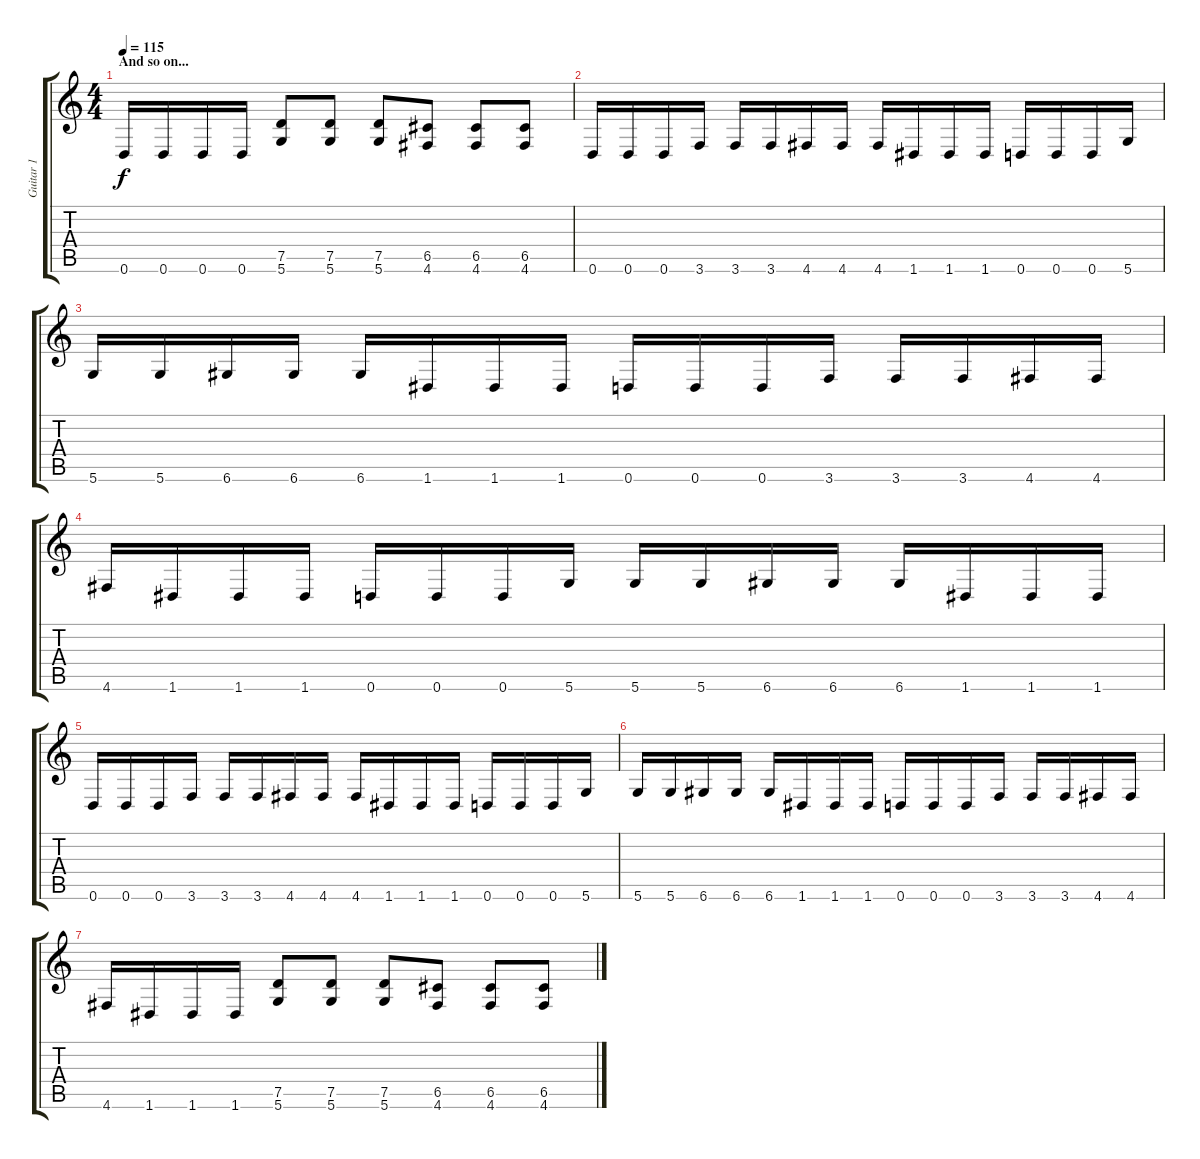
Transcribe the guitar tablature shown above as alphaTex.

\track ("Guitar 1" "Guitar 1") {instrument distortionguitar}
\staff {score tabs}
\tuning (D4 A3 F3 C3 G2 D2) {hide}
\ts (4 4)
\section ("" "And so on...")
\tempo 115
\clef g2
\ks c
0.6.16{dy f} 0.6.16 0.6.16 0.6.16 (7.5 5.6).8 (7.5 5.6).8 (7.5 5.6).8 (6.5 4.6).8 (6.5 4.6).8 (6.5 4.6).8 |
0.6.16 0.6.16 0.6.16 3.6.16 3.6.16 3.6.16 4.6.16 4.6.16 4.6.16 1.6.16 1.6.16 1.6.16 0.6.16 0.6.16 0.6.16 5.6.16 |
5.6.16 5.6.16 6.6.16 6.6.16 6.6.16 1.6.16 1.6.16 1.6.16 0.6.16 0.6.16 0.6.16 3.6.16 3.6.16 3.6.16 4.6.16 4.6.16 |
4.6.16 1.6.16 1.6.16 1.6.16 0.6.16 0.6.16 0.6.16 5.6.16 5.6.16 5.6.16 6.6.16 6.6.16 6.6.16 1.6.16 1.6.16 1.6.16 |
0.6.16 0.6.16 0.6.16 3.6.16 3.6.16 3.6.16 4.6.16 4.6.16 4.6.16 1.6.16 1.6.16 1.6.16 0.6.16 0.6.16 0.6.16 5.6.16 |
5.6.16 5.6.16 6.6.16 6.6.16 6.6.16 1.6.16 1.6.16 1.6.16 0.6.16 0.6.16 0.6.16 3.6.16 3.6.16 3.6.16 4.6.16 4.6.16 |
4.6.16 1.6.16 1.6.16 1.6.16 (7.5 5.6).8 (7.5 5.6).8 (7.5 5.6).8 (6.5 4.6).8 (6.5 4.6).8 (6.5 4.6).8
